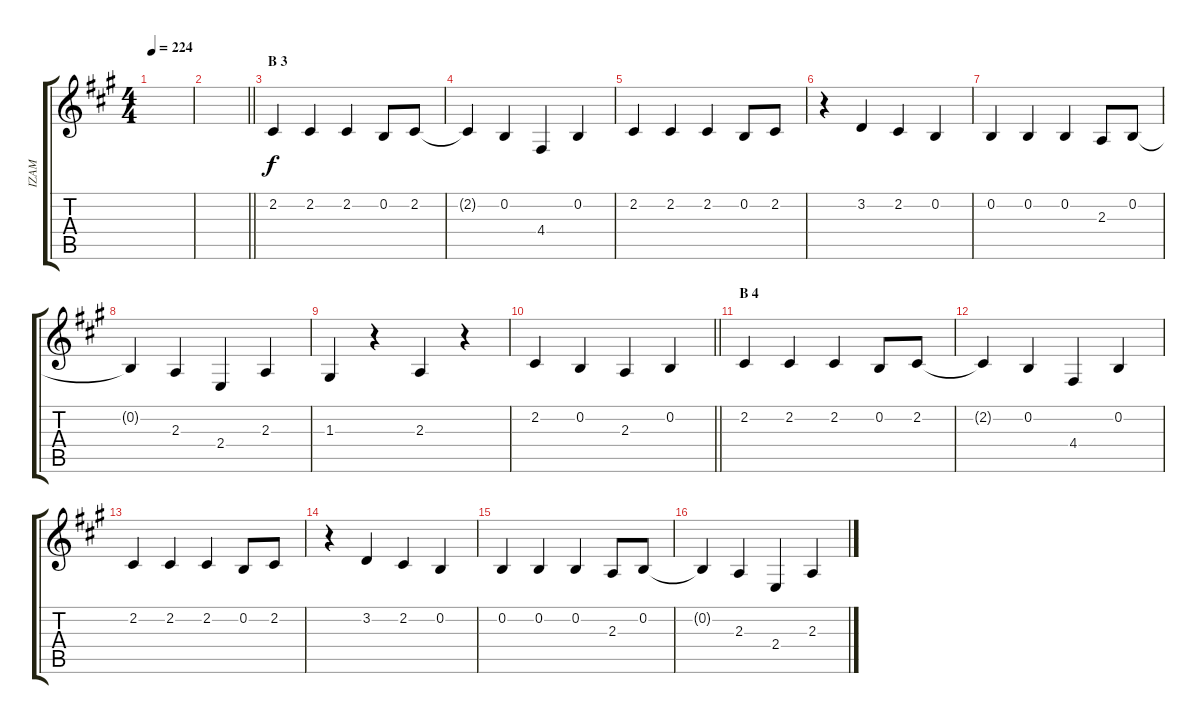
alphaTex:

\track ("IZAM" "IZAM") {instrument oboe}
\staff {score tabs}
\tuning (E4 B3 G3 D3 A2 E2) {hide}
\ts (4 4)
\tempo 224
\clef g2
\ks a
|
\barLineRight lightlight
|
\section ("" "B 3")
2.2.4 2.2.4 2.2.4 0.2.8 2.2.8 |
2.2{t}.4 0.2.4 4.4.4 0.2.4 |
2.2.4 2.2.4 2.2.4 0.2.8 2.2.8 |
r.4 3.2.4 2.2.4 0.2.4 |
0.2.4 0.2.4 0.2.4 2.3.8 0.2.8 |
0.2{t}.4 2.3.4 2.4.4 2.3.4 |
1.3.4 r.4 2.3.4 r.4 |
\barLineRight lightlight
2.2.4 0.2.4 2.3.4 0.2.4 |
\section ("" "B 4")
2.2.4 2.2.4 2.2.4 0.2.8 2.2.8 |
2.2{t}.4 0.2.4 4.4.4 0.2.4 |
2.2.4 2.2.4 2.2.4 0.2.8 2.2.8 |
r.4 3.2.4 2.2.4 0.2.4 |
0.2.4 0.2.4 0.2.4 2.3.8 0.2.8 |
0.2{t}.4 2.3.4 2.4.4 2.3.4
